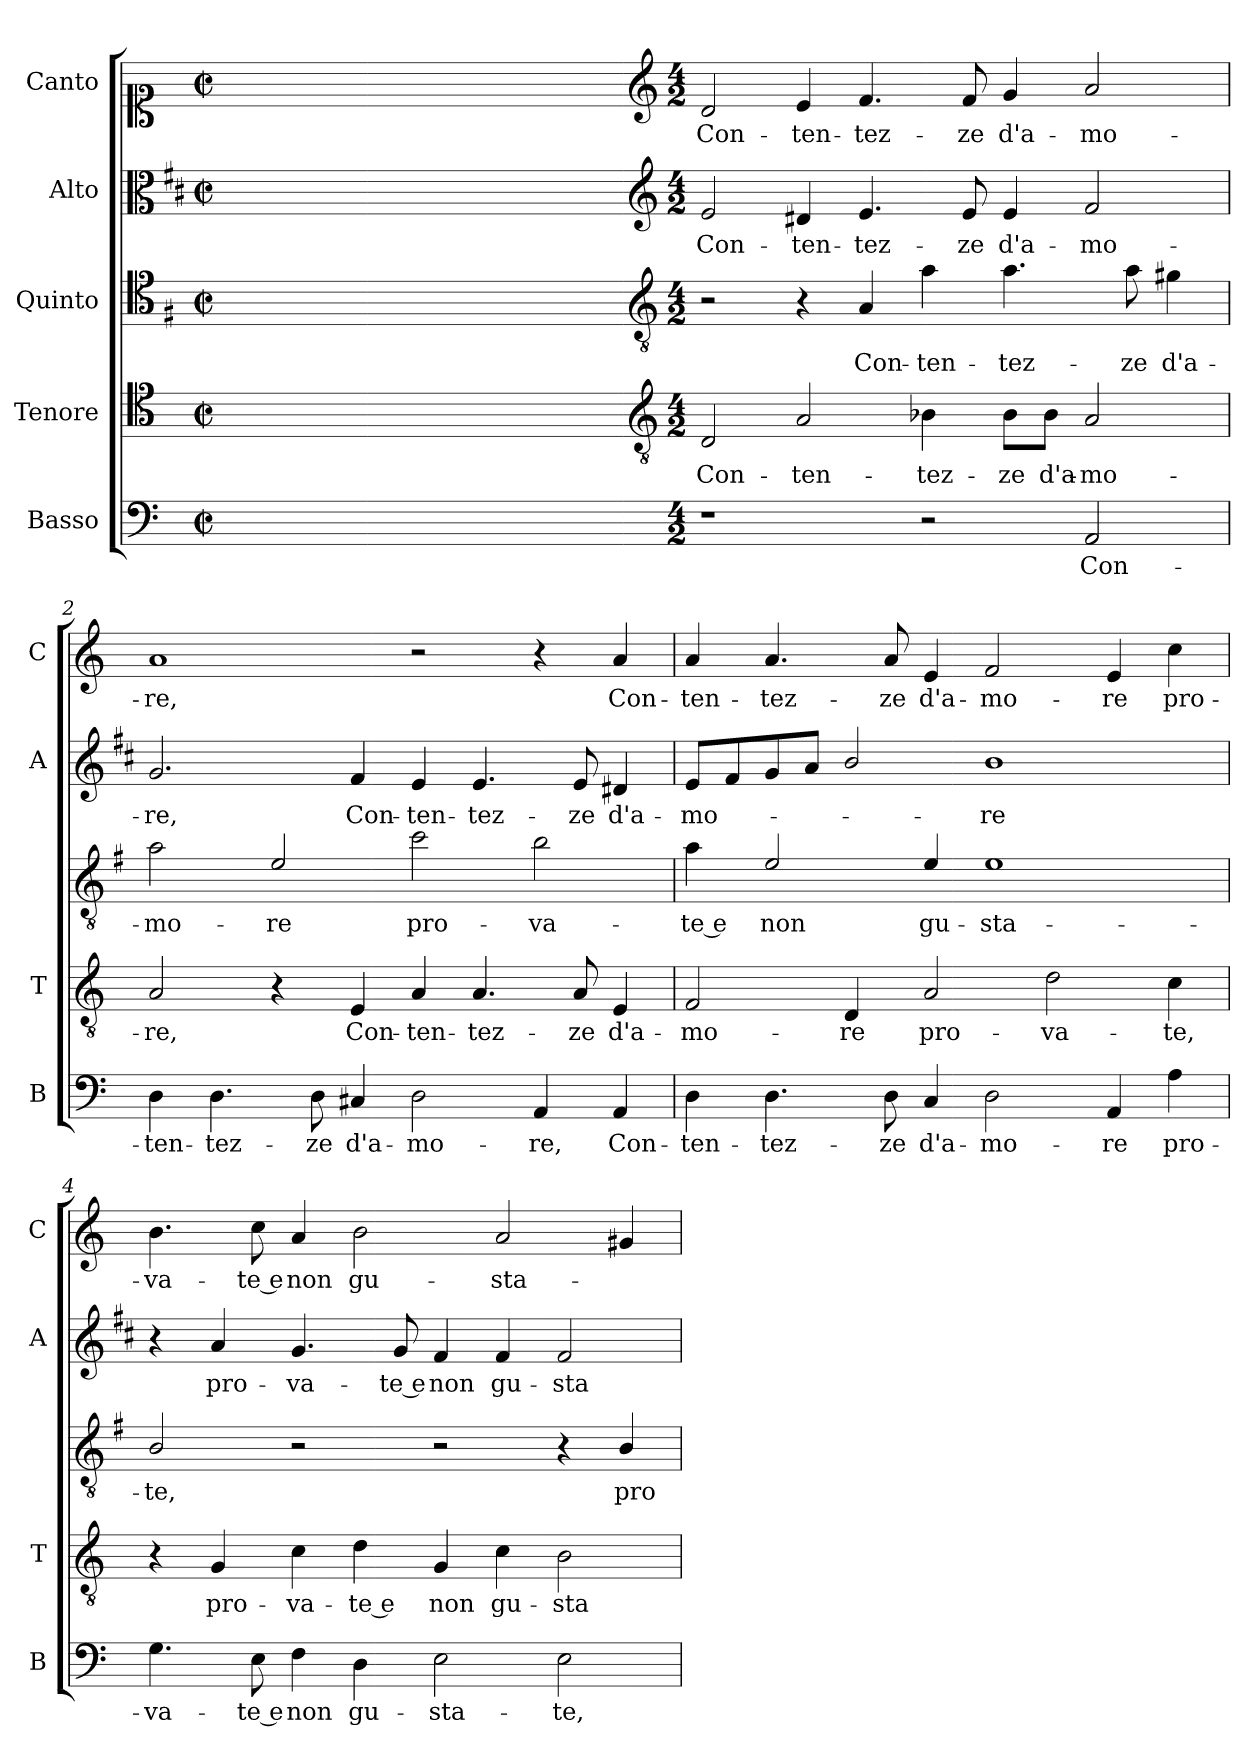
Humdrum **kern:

**kern	**text	**kern	**text	**kern	**text	**kern	**text	**kern	**text
*part5	*part5	*part4	*part4	*part3	*part3	*part2	*part2	*part1	*part1
*staff5	*staff5	*staff4	*staff4	*staff3	*staff3	*staff2	*staff2	*staff1	*staff1
*I"Basso	*	*I"Tenore	*	*I"Quinto	*	*I"Alto	*	*I"Canto	*
*I'B	*	*I'T	*	*	*	*I'A	*	*I'C	*
*clefF4	*	*clefC4	*	*clefC4	*	*clefC3	*	*clefC1	*
*	*	*	*	*ITrd4c7	*	*ITrd1c2	*	*	*
*k[]	*	*k[]	*	*k[]	*	*k[]	*	*k[]	*
*C:	*	*C:	*	*C:	*	*C:	*	*C:	*
*M2/2	*	*M2/2	*	*M2/2	*	*M2/2	*	*M2/2	*
*met(c|)	*	*met(c|)	*	*met(c|)	*	*met(c|)	*	*met(c|)	*
=	=	=	=	=	=	=	=	=	=
1ryy	.	1ryy	.	1ryy	.	1ryy	.	1ryy	.
=1X-	=1X-	=1X-	=1X-	=1X-	=1X-	=1X-	=1X-	=1X-	=1X-
4ryy	.	4ryy	.	4ryy	.	4ryy	.	4ryy	.
4ryy	.	4ryy	.	4ryy	.	4ryy	.	4ryy	.
4ryy	.	4ryy	.	4ryy	.	4ryy	.	4ryy	.
4ryy	.	4ryy	.	4ryy	.	4ryy	.	4ryy	.
=1-	=1-	=1-	=1-	=1-	=1-	=1-	=1-	=1-	=1-
*	*	*clefGv2	*	*clefGv2	*	*clefG2	*	*clefG2	*
*M4/2	*	*M4/2	*	*M4/2	*	*M4/2	*	*M4/2	*
!	!	!	!LO:LY:b	!	!	!	!LO:LY:b	!	!LO:LY:b
1r	.	2D/	Con-	2r	.	2d/	Con-	2d/	Con-
!	!	!	!LO:LY:b	!	!	!	!LO:LY:b	!	!LO:LY:b
.	.	2A/	-ten-	4r	.	4c#X/	-ten-	4e/	-ten-
!	!	!	!	!	!LO:LY:b	!	!LO:LY:b	!	!LO:LY:b
.	.	.	.	4D/	Con-	4.d/	-tez-	4.f/	-tez-
!	!	!	!LO:LY:b	!	!LO:LY:b	!	!	!	!
2r	.	4B-X\	-tez-	4d\	-ten-	.	.	.	.
!	!	!	!	!	!	!	!LO:LY:b	!	!LO:LY:b
.	.	.	.	.	.	8d/	-ze	8f/	-ze
!	!	!	!LO:LY:b	!	!LO:LY:b	!	!LO:LY:b	!	!LO:LY:b
.	.	8B-\L	-ze	4.d\	-tez-	4d/	d'a-	4g/	d'a-
!	!	!	!LO:LY:b	!	!	!	!	!	!
.	.	8B-\J	d'a-	.	.	.	.	.	.
!	!LO:LY:b	!	!LO:LY:b	!	!	!	!LO:LY:b	!	!LO:LY:b
2AA/	Con-	2A/	-mo-	.	.	2e/	-mo-	2a/	-mo-
!	!	!	!	!	!LO:LY:b	!	!	!	!
.	.	.	.	8d\	-ze	.	.	.	.
!	!	!	!	!	!LO:LY:b	!	!	!	!
.	.	.	.	4c#X\	d'a-	.	.	.	.
=2	=2	=2	=2	=2	=2	=2	=2	=2	=2
!	!LO:LY:b	!	!LO:LY:b	!	!LO:LY:b	!	!LO:LY:b	!	!LO:LY:b
4D\	-ten-	2A/	-re,	2d\	-mo-	2.f/	-re,	1a	-re,
!	!LO:LY:b	!	!	!	!	!	!	!	!
4.D\	-tez-	.	.	.	.	.	.	.	.
!	!	!	!	!	!LO:LY:b	!	!	!	!
.	.	4r	.	2A/	-re	.	.	.	.
!	!LO:LY:b	!	!	!	!	!	!	!	!
8D\	-ze	.	.	.	.	.	.	.	.
!	!LO:LY:b	!	!LO:LY:b	!	!	!	!LO:LY:b	!	!
4C#X/	d'a-	4E/	Con-	.	.	4e/	Con-	.	.
!	!LO:LY:b	!	!LO:LY:b	!	!LO:LY:b	!	!LO:LY:b	!	!
2D\	-mo-	4A/	-ten-	2f\	pro-	4d/	-ten-	2r	.
!	!	!	!LO:LY:b	!	!	!	!LO:LY:b	!	!
.	.	4.A/	-tez-	.	.	4.d/	-tez-	.	.
!	!LO:LY:b	!	!	!	!LO:LY:b	!	!	!	!
4AA/	-re,	.	.	2e\	-va-	.	.	4r	.
!	!	!	!LO:LY:b	!	!	!	!LO:LY:b	!	!
.	.	8A/	-ze	.	.	8d/	-ze	.	.
!	!LO:LY:b	!	!LO:LY:b	!	!	!	!LO:LY:b	!	!LO:LY:b
4AA/	Con-	4E/	d'a-	.	.	4c#X/	d'a-	4a/	Con-
!!LO:LB:g=z
=3	=3	=3	=3	=3	=3	=3	=3	=3	=3
!	!LO:LY:b	!	!LO:LY:b	!	!LO:LY:b	!	!LO:LY:b	!	!LO:LY:b
4D\	-ten-	2F/	-mo-	4d\	-te e	8d/L	-mo-	4a/	-ten-
.	.	.	.	.	.	8e/	.	.	.
!	!LO:LY:b	!	!	!	!LO:LY:b	!	!	!	!LO:LY:b
4.D\	-tez-	.	.	2A/	non	8f/	.	4.a/	-tez-
.	.	.	.	.	.	8g/J	.	.	.
!	!	!	!LO:LY:b	!	!	!	!	!	!
.	.	4D/	-re	.	.	2a/	.	.	.
!	!LO:LY:b	!	!	!	!	!	!	!	!LO:LY:b
8D\	-ze	.	.	.	.	.	.	8a/	-ze
!	!LO:LY:b	!	!LO:LY:b	!	!LO:LY:b	!	!	!	!LO:LY:b
4C/	d'a-	2A/	pro-	4A/	gu-	.	.	4e/	d'a-
!	!LO:LY:b	!	!	!	!LO:LY:b	!	!LO:LY:b	!	!LO:LY:b
2D\	-mo-	.	.	1A	-sta-	1a	-re	2f/	-mo-
!	!	!	!LO:LY:b	!	!	!	!	!	!
.	.	2d\	-va-	.	.	.	.	.	.
!	!LO:LY:b	!	!	!	!	!	!	!	!LO:LY:b
4AA/	-re	.	.	.	.	.	.	4e/	-re
!	!LO:LY:b	!	!LO:LY:b	!	!	!	!	!	!LO:LY:b
4A\	pro-	4c\	-te,	.	.	.	.	4cc\	pro-
=4	=4	=4	=4	=4	=4	=4	=4	=4	=4
!	!LO:LY:b	!	!	!	!LO:LY:b	!	!	!	!LO:LY:b
4.G\	-va-	4r	.	2E/	-te,	4r	.	4.b\	-va-
!	!	!	!LO:LY:b	!	!	!	!LO:LY:b	!	!
.	.	4G/	pro-	.	.	4g/	pro-	.	.
!	!LO:LY:b	!	!	!	!	!	!	!	!LO:LY:b
8E\	-te e	.	.	.	.	.	.	8cc\	-te e
!	!LO:LY:b	!	!LO:LY:b	!	!	!	!LO:LY:b	!	!LO:LY:b
4F\	non	4c\	-va-	2r	.	4.f/	-va-	4a/	non
!	!LO:LY:b	!	!LO:LY:b	!	!	!	!	!	!LO:LY:b
4D\	gu-	4d\	-te e	.	.	.	.	2b\	gu-
!	!	!	!	!	!	!	!LO:LY:b	!	!
.	.	.	.	.	.	8f/	-te e	.	.
!	!LO:LY:b	!	!LO:LY:b	!	!	!	!LO:LY:b	!	!
2E\	-sta-	4G/	non	2r	.	4e/	non	.	.
!	!	!	!LO:LY:b	!	!	!	!LO:LY:b	!	!LO:LY:b
.	.	4c\	gu-	.	.	4e/	gu-	2a/	-sta-
!	!LO:LY:b	!	!LO:LY:b	!	!	!	!LO:LY:b	!	!
2E\	-te,	2B\	-sta-	4r	.	2e/	-sta-	.	.
!	!	!	!	!	!LO:LY:b	!	!	!	!
.	.	.	.	4E/	pro-	.	.	4g#X/	.
=	=	=	=	=	=	=	=	=	=
*-	*-	*-	*-	*-	*-	*-	*-	*-	*-
